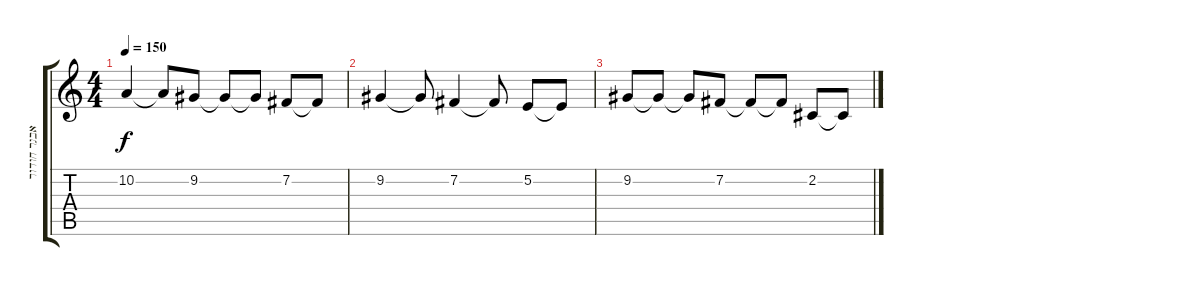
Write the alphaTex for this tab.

\track ("אבנר חודורוב 3" "אבנר חודור") {instrument synthbrass1}
\staff {score tabs}
\tuning (E4 B3 G3 D3 A2 E2) {hide}
\ts (4 4)
\tempo 150
\clef g2
\ks c
10.2.4{dy f} 10.2{t}.8 9.2.8 9.2{t}.8 9.2{t}.8 7.2.8 7.2{t}.8 |
9.2.4 9.2{t}.8 7.2.4 7.2{t}.8 5.2.8 5.2{t}.8 |
9.2.8 9.2{t}.8 9.2{t}.8 7.2.8 7.2{t}.8 7.2{t}.8 2.2.8 2.2{t}.8
